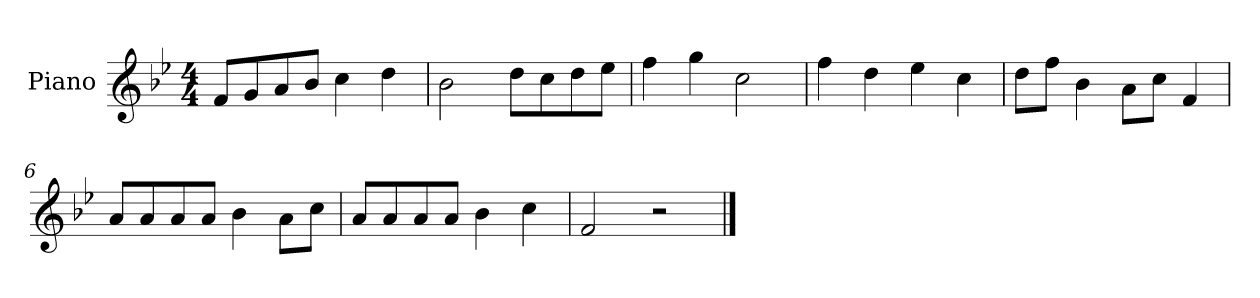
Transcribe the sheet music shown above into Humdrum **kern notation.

**kern
*part1
*staff1
*I"Piano
*I'P-no
*clefG2
*k[b-e-]
*M4/4
*MM90
=1
8f/L
8g/
8a/
8b-/J
4cc\
4dd\
=2
2b-\
8dd\L
8cc\
8dd\
8ee-\J
=3
4ff\
4gg\
2cc\
=4
4ff\
4dd\
4ee-\
4cc\
=5
8dd\L
8ff\J
4b-\
8a\L
8cc\J
4f/
=6
8a/L
8a/
8a/
8a/J
4b-\
8a\L
8cc\J
=7
8a/L
8a/
8a/
8a/J
4b-\
4cc\
!!LO:LB:g=z
=8
2f/
2r
==
*-
